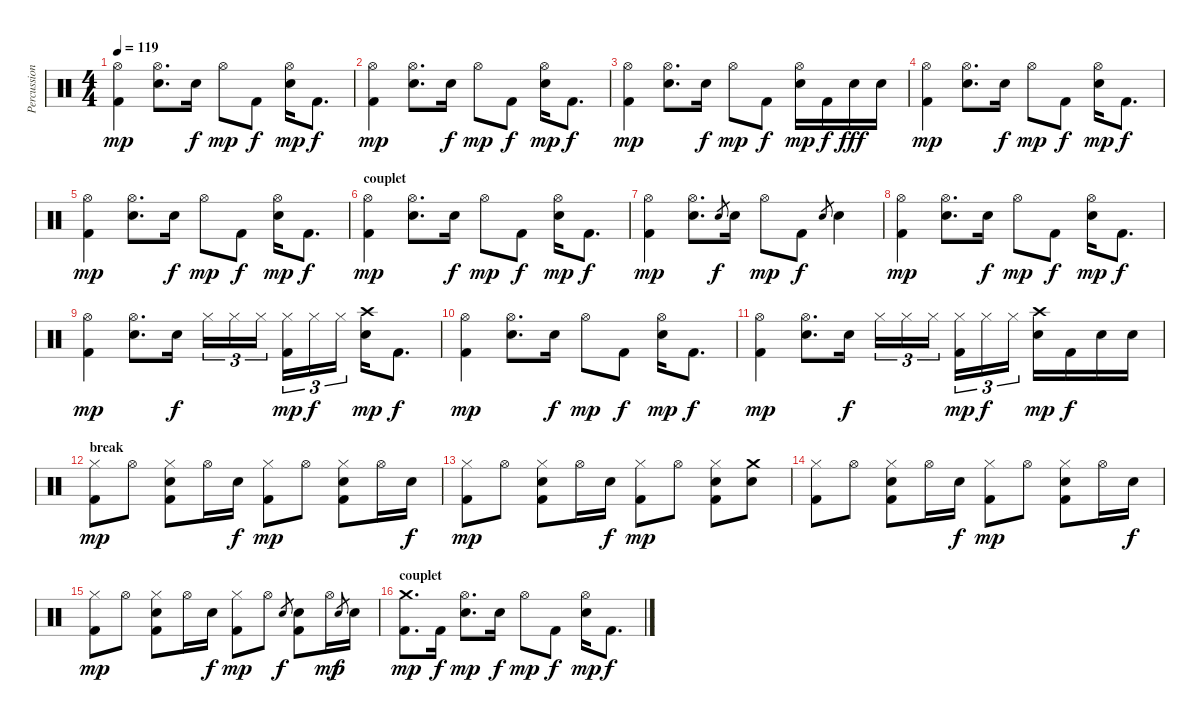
\track ("Percussions" "Percussion") {instrument percussion}
\staff {score}
\articulation defaults
\ts (4 4)
\tempo 119
\clef neutral
\ks c
("Hi-Hat (open)" "Kick (hit) 2").4{dy mp} ("Hi-Hat (open)" "Snare (hit) 2").8{d} "Snare (hit) 2".16{dy f} "Hi-Hat (open)".8{dy mp} "Kick (hit) 2".8{dy f} ("Hi-Hat (open)" "Snare (hit) 2").16{dy mp} "Kick (hit) 2".8{d dy f} |
("Hi-Hat (open)" "Kick (hit) 2").4{dy mp} ("Hi-Hat (open)" "Snare (hit) 2").8{d} "Snare (hit) 2".16{dy f} "Hi-Hat (open)".8{dy mp} "Kick (hit) 2".8{dy f} ("Hi-Hat (open)" "Snare (hit) 2").16{dy mp} "Kick (hit) 2".8{d dy f} |
("Hi-Hat (open)" "Kick (hit) 2").4{dy mp} ("Hi-Hat (open)" "Snare (hit) 2").8{d} "Snare (hit) 2".16{dy f} "Hi-Hat (open)".8{dy mp} "Kick (hit) 2".8{dy f} ("Hi-Hat (open)" "Snare (hit) 2").16{dy mp} "Kick (hit) 2".16{dy f} "Snare (hit) 2".16{dy fff} "Snare (hit) 2".16 |
("Hi-Hat (open)" "Kick (hit) 2").4{dy mp} ("Hi-Hat (open)" "Snare (hit) 2").8{d} "Snare (hit) 2".16{dy f} "Hi-Hat (open)".8{dy mp} "Kick (hit) 2".8{dy f} ("Hi-Hat (open)" "Snare (hit) 2").16{dy mp} "Kick (hit) 2".8{d dy f} |
("Hi-Hat (open)" "Kick (hit) 2").4{dy mp} ("Hi-Hat (open)" "Snare (hit) 2").8{d} "Snare (hit) 2".16{dy f} "Hi-Hat (open)".8{dy mp} "Kick (hit) 2".8{dy f} ("Hi-Hat (open)" "Snare (hit) 2").16{dy mp} "Kick (hit) 2".8{d dy f} |
\section ("" "couplet")
("Hi-Hat (open)" "Kick (hit) 2").4{dy mp} ("Hi-Hat (open)" "Snare (hit) 2").8{d} "Snare (hit) 2".16{dy f} "Hi-Hat (open)".8{dy mp} "Kick (hit) 2".8{dy f} ("Hi-Hat (open)" "Snare (hit) 2").16{dy mp} "Kick (hit) 2".8{d dy f} |
("Hi-Hat (open)" "Kick (hit) 2").4{dy mp} ("Hi-Hat (open)" "Snare (hit) 2").8{d} "Snare (hit) 2".8{gr dy f} "Snare (hit) 2".16 "Hi-Hat (open)".8{dy mp} "Kick (hit) 2".8{dy f} "Snare (hit) 2".8{gr} "Snare (hit) 2".4 |
("Hi-Hat (open)" "Kick (hit) 2").4{dy mp} ("Hi-Hat (open)" "Snare (hit) 2").8{d} "Snare (hit) 2".16{dy f} "Hi-Hat (open)".8{dy mp} "Kick (hit) 2".8{dy f} ("Hi-Hat (open)" "Snare (hit) 2").16{dy mp} "Kick (hit) 2".8{d dy f} |
("Hi-Hat (open)" "Kick (hit) 2").4{dy mp} ("Hi-Hat (open)" "Snare (hit) 2").8{d} "Snare (hit) 2".16{dy f} "Hi-Hat (closed)".16{tu (3 2)} "Hi-Hat (closed)".16{tu (3 2)} "Hi-Hat (closed)".16{tu (3 2)} ("Hi-Hat (closed)" "Kick (hit) 2").16{tu (3 2) dy mp} "Hi-Hat (closed)".16{tu (3 2) dy f} "Hi-Hat (closed)".16{tu (3 2)} ("Crash high (hit)" "Snare (hit) 2").16{dy mp} "Kick (hit) 2".8{d dy f} |
("Hi-Hat (open)" "Kick (hit) 2").4{dy mp} ("Hi-Hat (open)" "Snare (hit) 2").8{d} "Snare (hit) 2".16{dy f} "Hi-Hat (open)".8{dy mp} "Kick (hit) 2".8{dy f} ("Hi-Hat (open)" "Snare (hit) 2").16{dy mp} "Kick (hit) 2".8{d dy f} |
("Hi-Hat (open)" "Kick (hit) 2").4{dy mp} ("Hi-Hat (open)" "Snare (hit) 2").8{d} "Snare (hit) 2".16{dy f} "Hi-Hat (closed)".16{tu (3 2)} "Hi-Hat (closed)".16{tu (3 2)} "Hi-Hat (closed)".16{tu (3 2)} ("Hi-Hat (closed)" "Kick (hit) 2").16{tu (3 2) dy mp} "Hi-Hat (closed)".16{tu (3 2) dy f} "Hi-Hat (closed)".16{tu (3 2)} ("Crash high (hit)" "Snare (hit) 2").16{dy mp} "Kick (hit) 2".16{dy f} "Snare (hit) 2".16 "Snare (hit) 2".16 |
\section ("" "break")
("Hi-Hat (closed)" "Kick (hit) 2").8{dy mp} "Hi-Hat (open)".8 ("Hi-Hat (closed)" "Snare (hit) 2" "Kick (hit) 2").8 "Hi-Hat (open)".16 "Snare (hit) 2".16{dy f} ("Hi-Hat (closed)" "Kick (hit) 2").8{dy mp} "Hi-Hat (open)".8 ("Hi-Hat (closed)" "Snare (hit) 2" "Kick (hit) 2").8 "Hi-Hat (open)".16 "Snare (hit) 2".16{dy f} |
("Hi-Hat (closed)" "Kick (hit) 2").8{dy mp} "Hi-Hat (open)".8 ("Hi-Hat (closed)" "Snare (hit) 2" "Kick (hit) 2").8 "Hi-Hat (open)".16 "Snare (hit) 2".16{dy f} ("Hi-Hat (closed)" "Kick (hit) 2").8{dy mp} "Hi-Hat (open)".8 ("Hi-Hat (closed)" "Snare (hit) 2" "Kick (hit) 2").8 ("Crash medium (hit)" "Snare (hit) 2").8 |
("Hi-Hat (closed)" "Kick (hit) 2").8 "Hi-Hat (open)".8 ("Hi-Hat (closed)" "Snare (hit) 2" "Kick (hit) 2").8 "Hi-Hat (open)".16 "Snare (hit) 2".16{dy f} ("Hi-Hat (closed)" "Kick (hit) 2").8{dy mp} "Hi-Hat (open)".8 ("Hi-Hat (closed)" "Snare (hit) 2" "Kick (hit) 2").8 "Hi-Hat (open)".16 "Snare (hit) 2".16{dy f} |
("Hi-Hat (closed)" "Kick (hit) 2").8{dy mp} "Hi-Hat (open)".8 ("Hi-Hat (closed)" "Snare (hit) 2" "Kick (hit) 2").8 "Hi-Hat (open)".16 "Snare (hit) 2".16{dy f} ("Hi-Hat (closed)" "Kick (hit) 2").8{dy mp} "Hi-Hat (open)".8 "Snare (hit) 2".8{gr dy f} ("Snare (hit) 2" "Kick (hit) 2").8 "Hi-Hat (open)".16{dy mp} "Snare (hit) 2".8{gr dy f} "Snare (hit) 2".16 |
\section ("" "couplet")
("Crash medium (hit)" "Kick (hit) 2").8{d dy mp} "Kick (hit) 2".16{dy f} ("Hi-Hat (open)" "Snare (hit) 2").8{d dy mp} "Electric Snare (hit)".16{dy f} "Hi-Hat (open)".8{dy mp} "Kick (hit) 2".8{dy f} ("Hi-Hat (open)" "Snare (hit) 2").16{dy mp} "Kick (hit) 2".8{d dy f}
